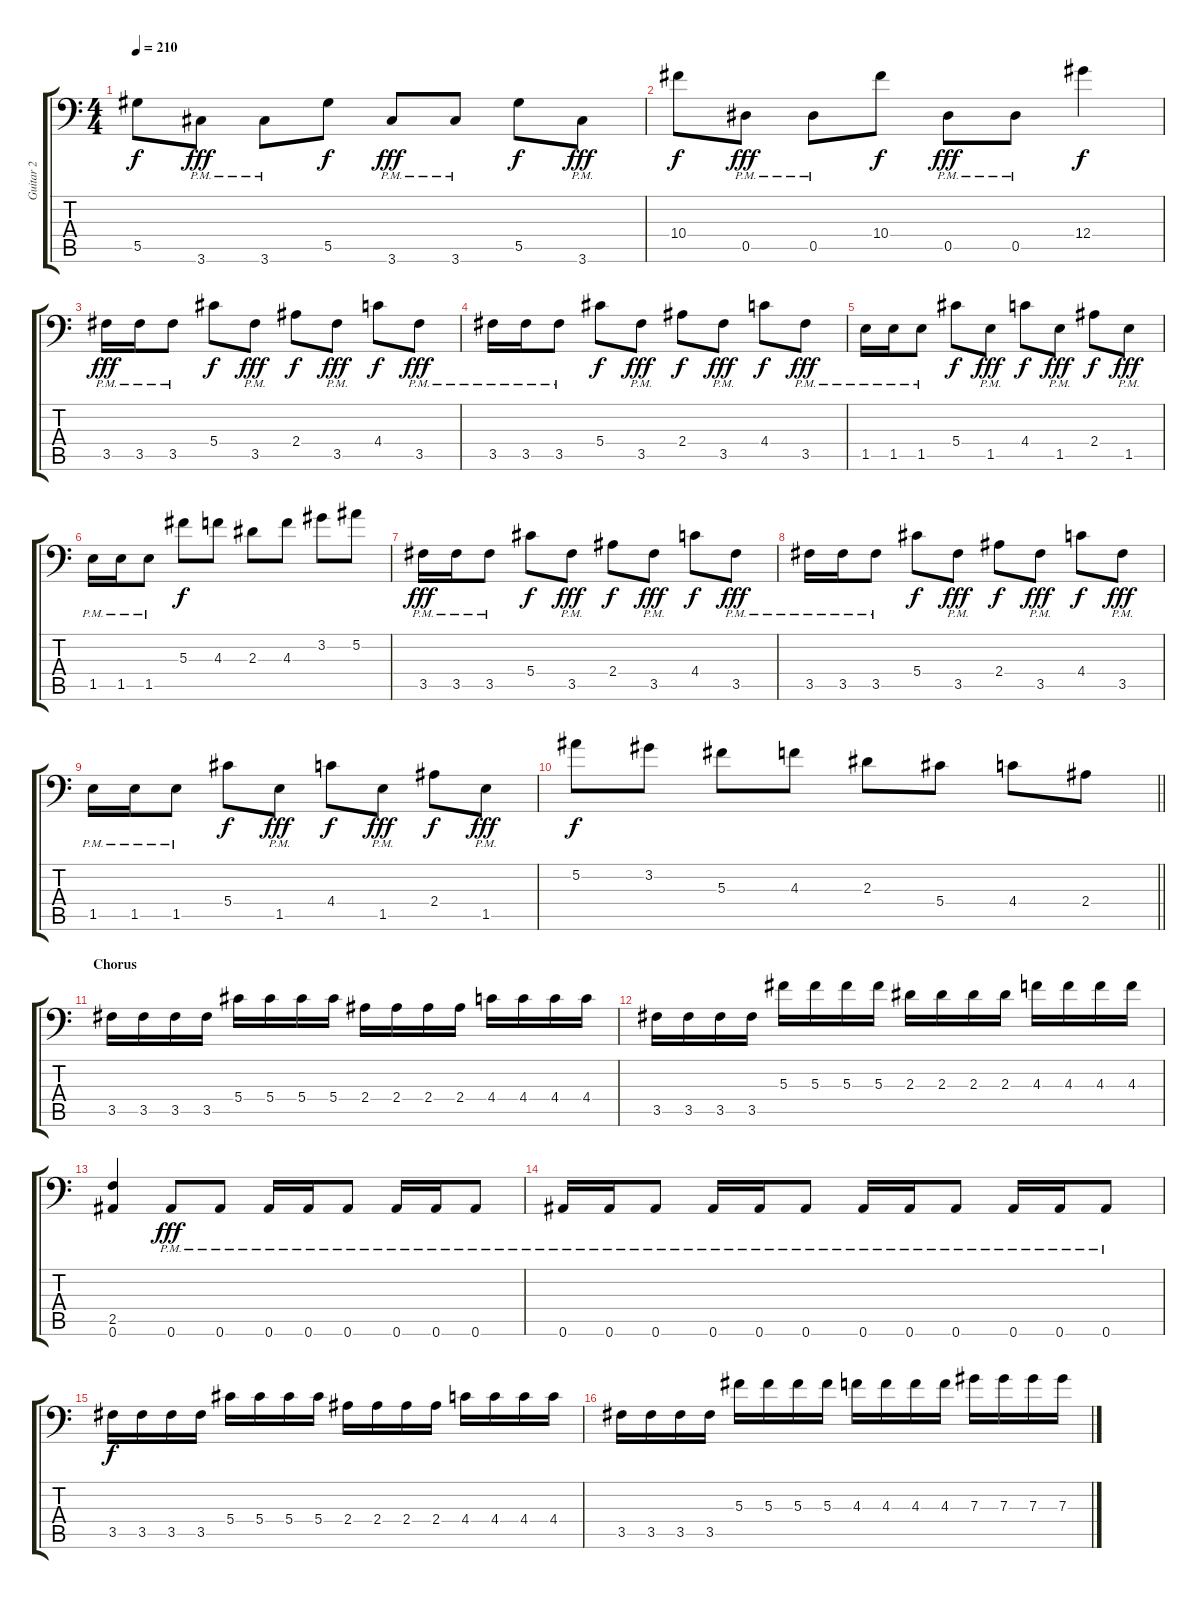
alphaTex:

\track ("Guitar 2" "Guitar 2") {instrument distortionguitar}
\staff {score tabs}
\tuning (Bb3 F3 Db3 Ab2 Eb2 Bb1) {hide}
\ts (4 4)
\tempo 210
\clef f4
\ks c
5.5.8{dy f} 3.6{pm}.8{dy fff} 3.6{pm}.8 5.5.8{dy f} 3.6{pm}.8{dy fff} 3.6{pm}.8 5.5.8{dy f} 3.6{pm}.8{dy fff} |
10.4.8{dy f} 0.5{pm}.8{dy fff} 0.5{pm}.8 10.4.8{dy f} 0.5{pm}.8{dy fff} 0.5{pm}.8 12.4.4{dy f} |
3.5{pm}.16{dy fff} 3.5{pm}.16 3.5{pm}.8 5.4.8{dy f} 3.5{pm}.8{dy fff} 2.4.8{dy f} 3.5{pm}.8{dy fff} 4.4.8{dy f} 3.5{pm}.8{dy fff} |
3.5{pm}.16 3.5{pm}.16 3.5{pm}.8 5.4.8{dy f} 3.5{pm}.8{dy fff} 2.4.8{dy f} 3.5{pm}.8{dy fff} 4.4.8{dy f} 3.5{pm}.8{dy fff} |
1.5{pm}.16 1.5{pm}.16 1.5{pm}.8 5.4.8{dy f} 1.5{pm}.8{dy fff} 4.4.8{dy f} 1.5{pm}.8{dy fff} 2.4.8{dy f} 1.5{pm}.8{dy fff} |
1.5{pm}.16 1.5{pm}.16 1.5{pm}.8 5.3.8{dy f} 4.3.8 2.3.8 4.3.8 3.2.8 5.2.8 |
3.5{pm}.16{dy fff} 3.5{pm}.16 3.5{pm}.8 5.4.8{dy f} 3.5{pm}.8{dy fff} 2.4.8{dy f} 3.5{pm}.8{dy fff} 4.4.8{dy f} 3.5{pm}.8{dy fff} |
3.5{pm}.16 3.5{pm}.16 3.5{pm}.8 5.4.8{dy f} 3.5{pm}.8{dy fff} 2.4.8{dy f} 3.5{pm}.8{dy fff} 4.4.8{dy f} 3.5{pm}.8{dy fff} |
1.5{pm}.16 1.5{pm}.16 1.5{pm}.8 5.4.8{dy f} 1.5{pm}.8{dy fff} 4.4.8{dy f} 1.5{pm}.8{dy fff} 2.4.8{dy f} 1.5{pm}.8{dy fff} |
\barLineRight lightlight
5.2.8{dy f} 3.2.8 5.3.8 4.3.8 2.3.8 5.4.8 4.4.8 2.4.8 |
\section ("" "Chorus")
3.5.16 3.5.16 3.5.16 3.5.16 5.4.16 5.4.16 5.4.16 5.4.16 2.4.16 2.4.16 2.4.16 2.4.16 4.4.16 4.4.16 4.4.16 4.4.16 |
3.5.16 3.5.16 3.5.16 3.5.16 5.3.16 5.3.16 5.3.16 5.3.16 2.3.16 2.3.16 2.3.16 2.3.16 4.3.16 4.3.16 4.3.16 4.3.16 |
(2.5 0.6).4 0.6{pm}.8{dy fff} 0.6{pm}.8 0.6{pm}.16 0.6{pm}.16 0.6{pm}.8 0.6{pm}.16 0.6{pm}.16 0.6{pm}.8 |
0.6{pm}.16 0.6{pm}.16 0.6{pm}.8 0.6{pm}.16 0.6{pm}.16 0.6{pm}.8 0.6{pm}.16 0.6{pm}.16 0.6{pm}.8 0.6{pm}.16 0.6{pm}.16 0.6{pm}.8 |
3.5.16{dy f} 3.5.16 3.5.16 3.5.16 5.4.16 5.4.16 5.4.16 5.4.16 2.4.16 2.4.16 2.4.16 2.4.16 4.4.16 4.4.16 4.4.16 4.4.16 |
3.5.16 3.5.16 3.5.16 3.5.16 5.3.16 5.3.16 5.3.16 5.3.16 4.3.16 4.3.16 4.3.16 4.3.16 7.3.16 7.3.16 7.3.16 7.3.16
